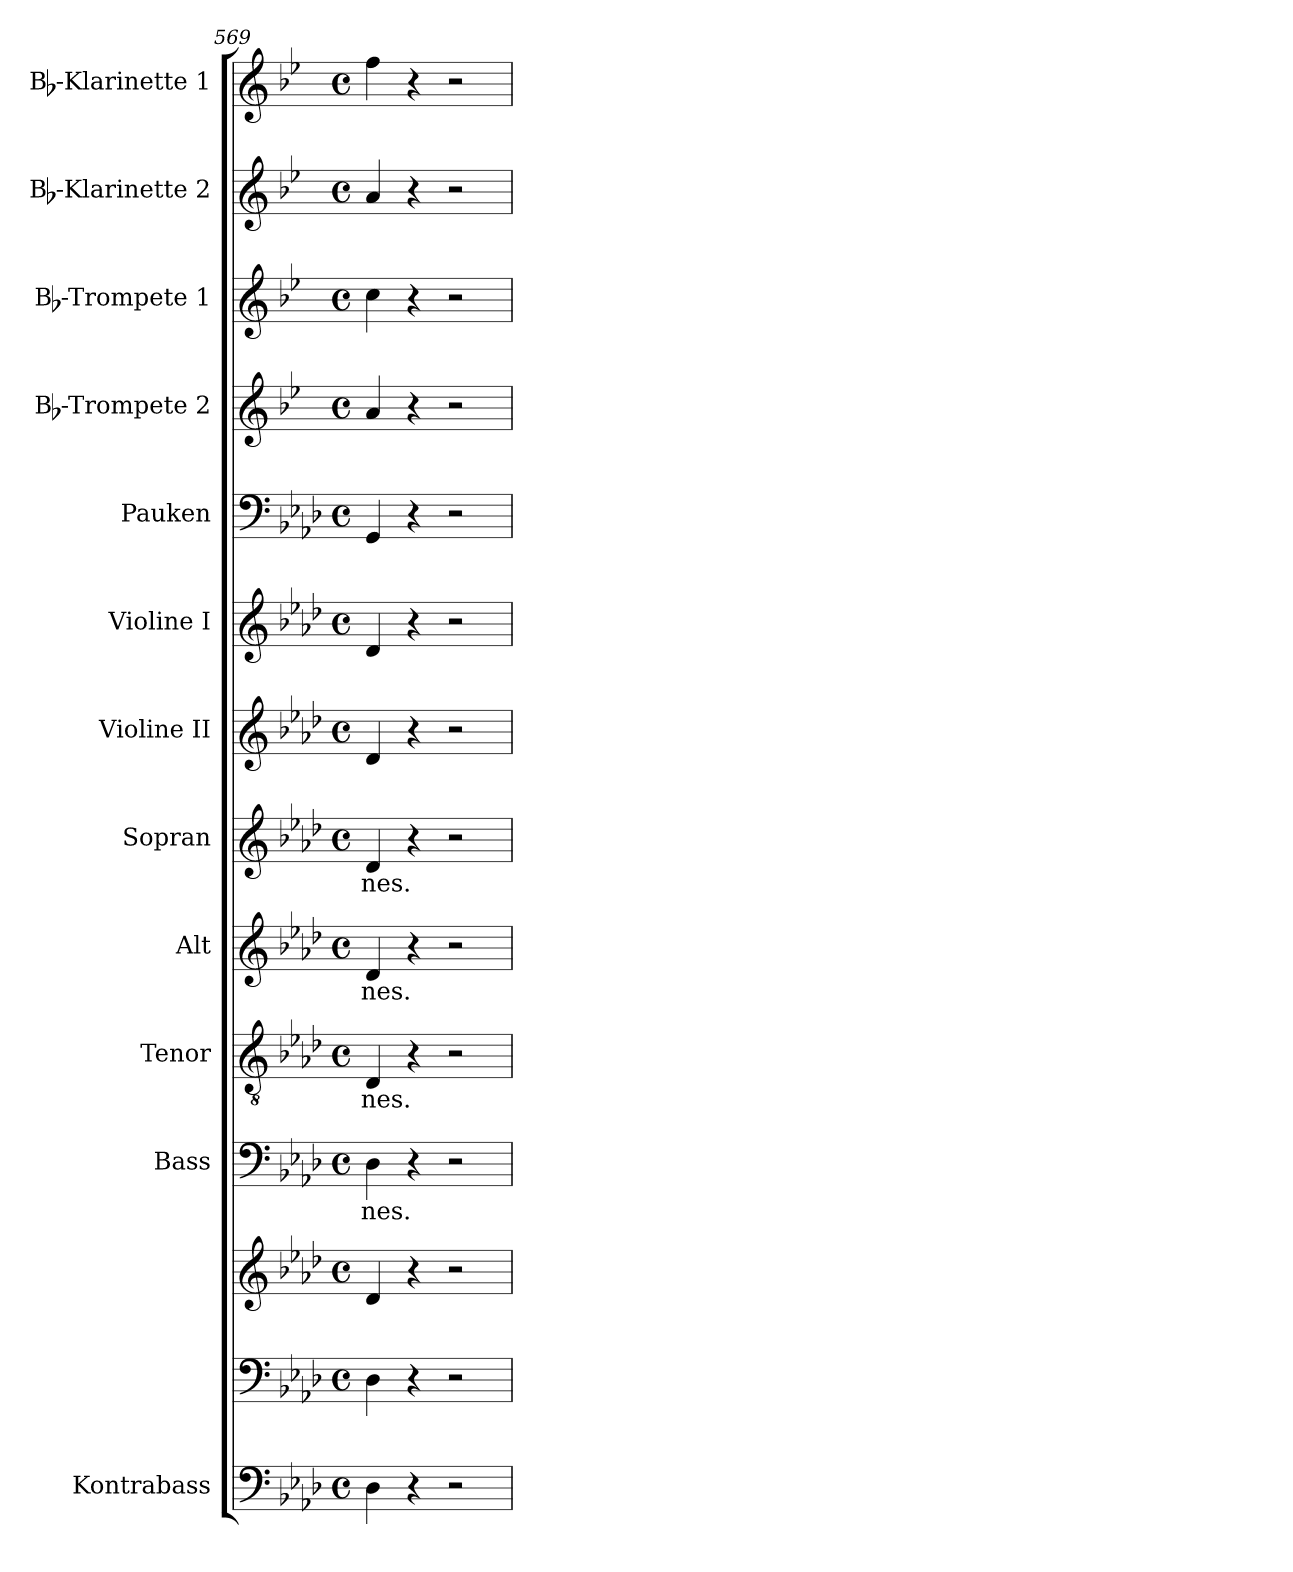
**kern	**kern	**kern	**kern	**text	**kern	**text	**kern	**text	**kern	**text	**kern	**kern	**kern	**kern	**kern	**kern	**kern
*part13	*part12	*part12	*part11	*part11	*part10	*part10	*part9	*part9	*part8	*part8	*part7	*part6	*part5	*part4	*part3	*part2	*part1
*staff14	*staff13	*staff12	*staff11	*staff11	*staff10	*staff10	*staff9	*staff9	*staff8	*staff8	*staff7	*staff6	*staff5	*staff4	*staff3	*staff2	*staff1
*I"Kontrabass	*	*	*I"Bass	*	*I"Tenor	*	*I"Alt	*	*I"Sopran	*	*I"Violine II	*I"Violine I	*I"Pauken	*I"Bb-Trompete 2	*I"Bb-Trompete 1	*I"Bb-Klarinette 2	*I"Bb-Klarinette 1
*I'Kb.	*	*	*I'B.	*	*I'T.	*	*I'A.	*	*I'S.	*	*I'Vl. II	*I'Vl. I	*I'Pk.	*I'Bb Trp. 2	*I'Bb Trp. 1	*I'Bb Kl. 2	*I'Bb Kl. 1
*clefF4	*clefF4	*clefG2	*clefF4	*	*clefGv2	*	*clefG2	*	*clefG2	*	*clefG2	*clefG2	*clefF4	*clefG2	*clefG2	*clefG2	*clefG2
*ITrd7c12	*	*	*	*	*	*	*	*	*	*	*	*	*	*ITrd1c2	*ITrd1c2	*ITrd1c2	*ITrd1c2
*k[b-e-a-d-]	*k[b-e-a-d-]	*k[b-e-a-d-]	*k[b-e-a-d-]	*	*k[b-e-a-d-]	*	*k[b-e-a-d-]	*	*k[b-e-a-d-]	*	*k[b-e-a-d-]	*k[b-e-a-d-]	*k[b-e-a-d-]	*k[b-e-a-d-]	*k[b-e-a-d-]	*k[b-e-a-d-]	*k[b-e-a-d-]
*A-:	*A-:	*A-:	*A-:	*	*A-:	*	*A-:	*	*A-:	*	*A-:	*A-:	*A-:	*A-:	*A-:	*A-:	*A-:
*M4/4	*M4/4	*M4/4	*M4/4	*	*M4/4	*	*M4/4	*	*M4/4	*	*M4/4	*M4/4	*M4/4	*M4/4	*M4/4	*M4/4	*M4/4
*met(c)	*met(c)	*met(c)	*met(c)	*	*met(c)	*	*met(c)	*	*met(c)	*	*met(c)	*met(c)	*met(c)	*met(c)	*met(c)	*met(c)	*met(c)
=569	=569	=569	=569	=569	=569	=569	=569	=569	=569	=569	=569	=569	=569	=569	=569	=569	=569
!	!	!	!	!LO:LY:b	!	!LO:LY:b	!	!LO:LY:b	!	!LO:LY:b	!	!	!	!	!	!	!
4DD-\	4D-\	4d-/	4D-\	-nes.	4D-/	-nes.	4d-/	-nes.	4d-/	-nes.	4d-/	4d-/	4GG/	4g/	4b-\	4g/	4ee-\
4r	4r	4r	4r	.	4r	.	4r	.	4r	.	4r	4r	4r	4r	4r	4r	4r
2r	2r	2r	2r	.	2r	.	2r	.	2r	.	2r	2r	2r	2r	2r	2r	2r
=	=	=	=	=	=	=	=	=	=	=	=	=	=	=	=	=	=
*-	*-	*-	*-	*-	*-	*-	*-	*-	*-	*-	*-	*-	*-	*-	*-	*-	*-
